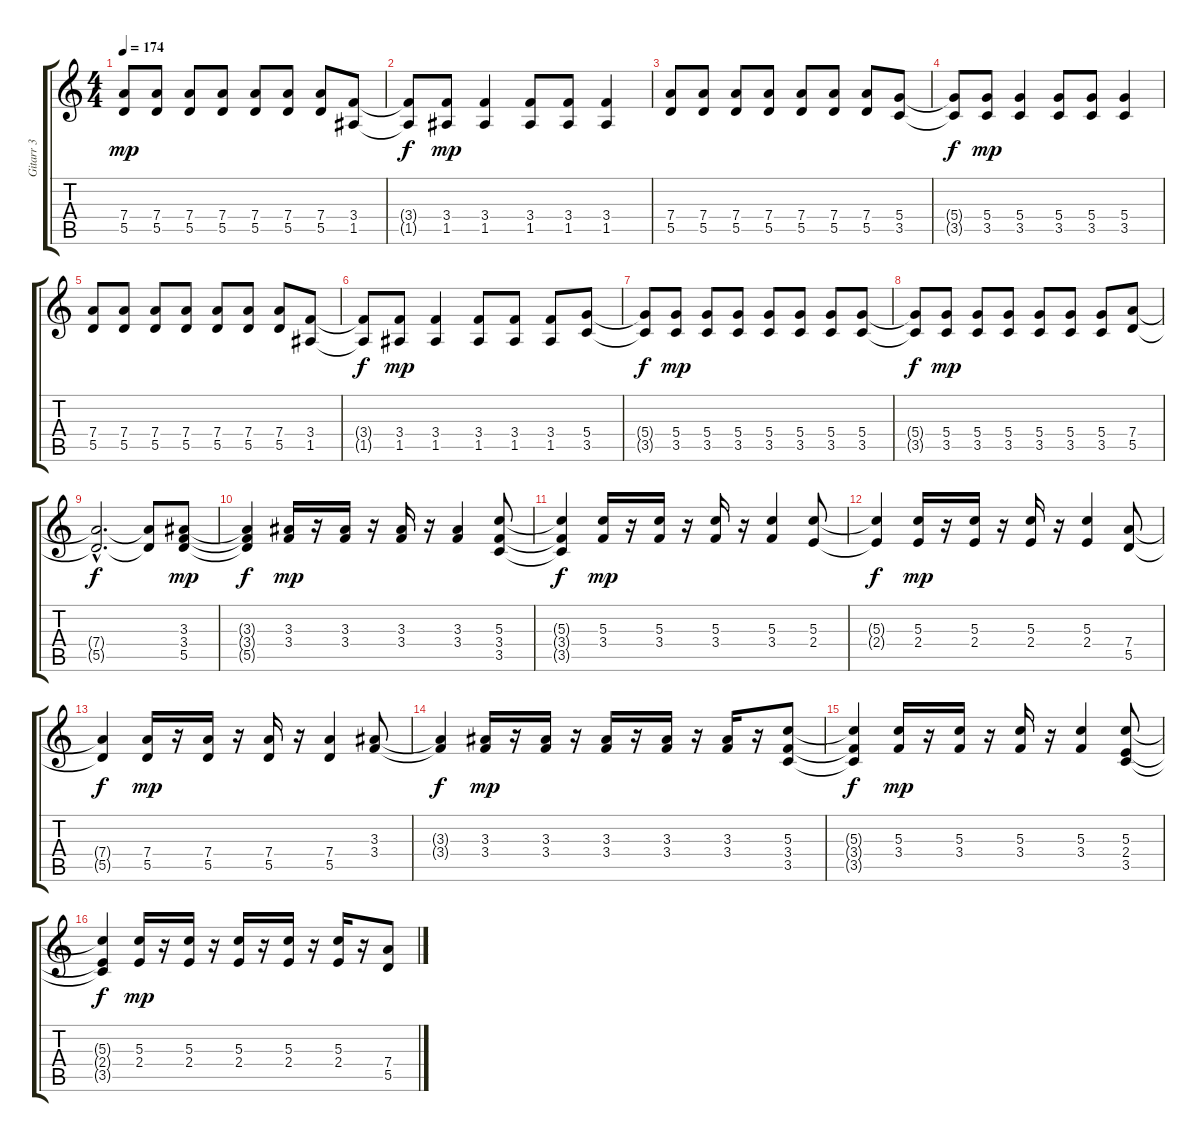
\track ("Gitarr 3" "Gitarr 3") {instrument distortionguitar}
\staff {score tabs}
\tuning (E4 B3 G3 D3 A2 E2) {hide}
\ts (4 4)
\tempo 174
\clef g2
\ks c
(7.4 5.5).8{dy mp instrument distortionguitar} (7.4 5.5).8 (7.4 5.5).8 (7.4 5.5).8 (7.4 5.5).8 (7.4 5.5).8 (7.4 5.5).8 (3.4 1.5).8 |
(3.4{t} 1.5{t}).8{dy f} (3.4 1.5).8{dy mp} (3.4 1.5).4 (3.4 1.5).8 (3.4 1.5).8 (3.4 1.5).4 |
(7.4 5.5).8 (7.4 5.5).8 (7.4 5.5).8 (7.4 5.5).8 (7.4 5.5).8 (7.4 5.5).8 (7.4 5.5).8 (5.4 3.5).8 |
(5.4{t} 3.5{t}).8{dy f} (5.4 3.5).8{dy mp} (5.4 3.5).4 (5.4 3.5).8 (5.4 3.5).8 (5.4 3.5).4 |
(7.4 5.5).8 (7.4 5.5).8 (7.4 5.5).8 (7.4 5.5).8 (7.4 5.5).8 (7.4 5.5).8 (7.4 5.5).8 (3.4 1.5).8 |
(3.4{t} 1.5{t}).8{dy f} (3.4 1.5).8{dy mp} (3.4 1.5).4 (3.4 1.5).8 (3.4 1.5).8 (3.4 1.5).8 (5.4 3.5).8 |
(5.4{t} 3.5{t}).8{dy f} (5.4 3.5).8{dy mp} (5.4 3.5).8 (5.4 3.5).8 (5.4 3.5).8 (5.4 3.5).8 (5.4 3.5).8 (5.4 3.5).8 |
(5.4{t} 3.5{t}).8{dy f} (5.4 3.5).8{dy mp} (5.4 3.5).8 (5.4 3.5).8 (5.4 3.5).8 (5.4 3.5).8 (5.4 3.5).8 (7.4 5.5).8 |
(7.4{hac t} 5.5{hac t}).2{d dy f} (7.4{t} 5.5{t}).8 (3.3 3.4 5.5).8{dy mp} |
(3.3{t} 3.4{t} 5.5{t}).4{dy f} (3.3 3.4).16{dy mp} r.16 (3.3 3.4).16 r.16 (3.3 3.4).16 r.16 (3.3 3.4).4 (5.3 3.4 3.5).8 |
(5.3{t} 3.4{t} 3.5{t}).4{dy f} (5.3 3.4).16{dy mp} r.16 (5.3 3.4).16 r.16 (5.3 3.4).16 r.16 (5.3 3.4).4 (5.3 2.4).8 |
(5.3{t} 2.4{t}).4{dy f} (5.3 2.4).16{dy mp} r.16 (5.3 2.4).16 r.16 (5.3 2.4).16 r.16 (5.3 2.4).4 (7.4 5.5).8 |
(7.4{t} 5.5{t}).4{dy f} (7.4 5.5).16{dy mp} r.16 (7.4 5.5).16 r.16 (7.4 5.5).16 r.16 (7.4 5.5).4 (3.3 3.4).8 |
(3.3{t} 3.4{t}).4{dy f} (3.3 3.4).16{dy mp} r.16 (3.3 3.4).16 r.16 (3.3 3.4).16 r.16 (3.3 3.4).16 r.16 (3.3 3.4).16 r.16 (5.3 3.4 3.5).8 |
(5.3{t} 3.4{t} 3.5{t}).4{dy f} (5.3 3.4).16{dy mp} r.16 (5.3 3.4).16 r.16 (5.3 3.4).16 r.16 (5.3 3.4).4 (5.3 2.4 3.5).8 |
(5.3{t} 2.4{t} 3.5{t}).4{dy f} (5.3 2.4).16{dy mp} r.16 (5.3 2.4).16 r.16 (5.3 2.4).16 r.16 (5.3 2.4).16 r.16 (5.3 2.4).16 r.16 (7.4 5.5).8
